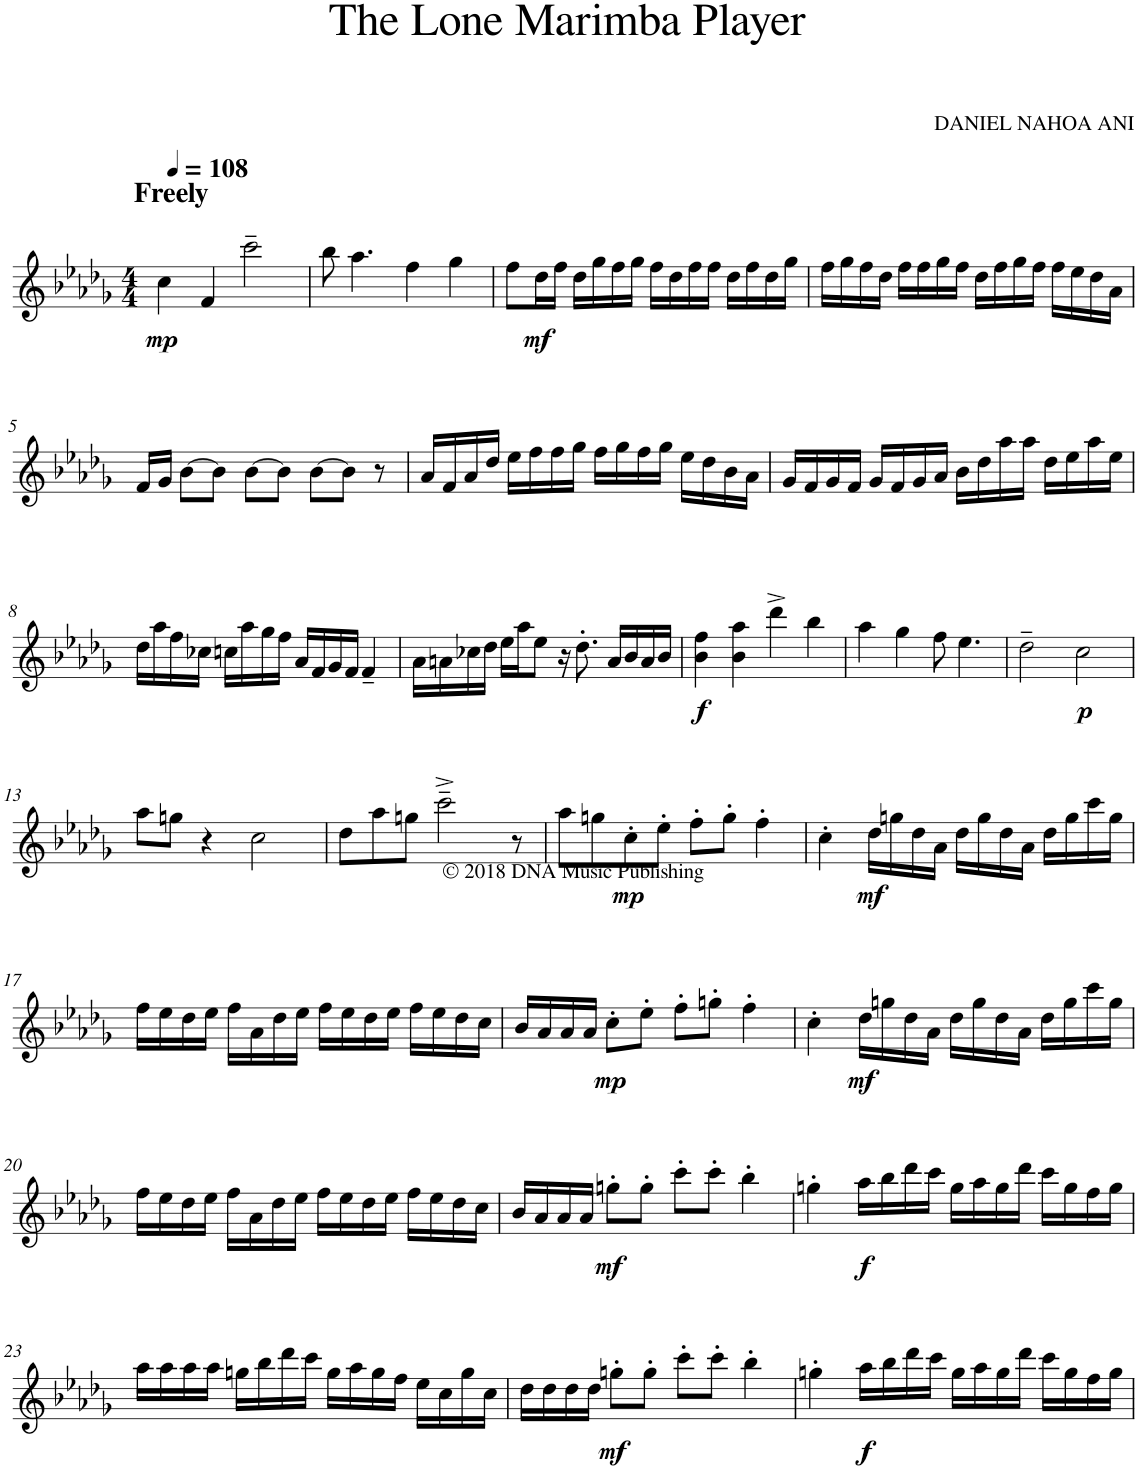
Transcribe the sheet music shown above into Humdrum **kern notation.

**kern	**dynam
*part1	*part1
*staff1	*staff1
*I"Marimba	*
*I'Mrm.	*
*clefG2	*
*k[b-e-a-d-g-]	*
*M4/4	*
*MM108	*
=1	=1
!	!LO:DY:b
4cc\	mp
!LO:TX:a:B:t=Freely	!
4f/	.
2ccc~\	.
=2	=2
8bb-\	.
4.aa-\	.
4ff\	.
4gg-\	.
=3	=3
8ff\L	.
!	!LO:DY:b
16dd-\L	mf
16ff\JJ	.
16dd-\LL	.
16gg-\	.
16ff\	.
16gg-\JJ	.
16ff\LL	.
16dd-\	.
16ff\	.
16ff\JJ	.
16dd-\LL	.
16ff\	.
16dd-\	.
16gg-\JJ	.
=4	=4
16ff\LL	.
16gg-\	.
16ff\	.
16dd-\JJ	.
16ff\LL	.
16ff\	.
16gg-\	.
16ff\JJ	.
16dd-\LL	.
16ff\	.
16gg-\	.
16ff\JJ	.
16ff\LL	.
16ee-\	.
16dd-\	.
16a-\JJ	.
!!LO:LB:g=z
=5	=5
16f/LL	.
16g-/JJ	.
[8b-\L	.
8b-\J]	.
[8b-\L	.
8b-\J]	.
[8b-\L	.
8b-\J]	.
8r	.
=6	=6
16a-/LL	.
16f/	.
16a-/	.
16dd-/JJ	.
16ee-\LL	.
16ff\	.
16ff\	.
16gg-\JJ	.
16ff\LL	.
16gg-\	.
16ff\	.
16gg-\JJ	.
16ee-\LL	.
16dd-\	.
16b-\	.
16a-\JJ	.
=7	=7
16g-/LL	.
16f/	.
16g-/	.
16f/JJ	.
16g-/LL	.
16f/	.
16g-/	.
16a-/JJ	.
16b-\LL	.
16dd-\	.
16aa-\	.
16aa-\JJ	.
16dd-\LL	.
16ee-\	.
16aa-\	.
16ee-\JJ	.
!!LO:LB:g=z
=8	=8
16dd-\LL	.
16aa-\	.
16ff\	.
16cc-X\JJ	.
16ccn\LL	.
16aa-\	.
16gg-\	.
16ff\JJ	.
16a-/LL	.
16f/	.
16g-/	.
16f/JJ	.
4f~/	.
=9	=9
16a-\LL	.
16an\	.
16cc-X\	.
16dd-\JJ	.
16ee-\LL	.
16aa-\J	.
8ee-\J	.
16r	.
8.dd-'\	.
16a/LL	.
16b-/	.
16a/	.
16b-/JJ	.
=10	=10
!	!LO:DY:b
4b-\ 4ff\	f
4b-\ 4aa-\	.
4ddd-^\	.
4bb-\	.
=11	=11
4aa-\	.
4gg-\	.
8ff\	.
4.ee-\	.
=12	=12
2dd-~\	.
!	!LO:DY:b
2cc\	p
!!LO:LB:g=z
=13	=13
8aa-\L	.
8ggn\J	.
4r	.
2cc\	.
=14	=14
8dd-\L	.
8aa-\	.
8ggn\J	.
2ccc~^\	.
8r	.
=15	=15
8aa-\L	.
8ggn\	.
!	!LO:DY:b
8cc'\	mp
8ee-'\J	.
8ff'\L	.
8gg'\J	.
4ff'\	.
=16	=16
4cc'\	.
!	!LO:DY:b
16dd-\LL	mf
16ggn\	.
16dd-\	.
16a-\JJ	.
16dd-\LL	.
16gg\	.
16dd-\	.
16a-\JJ	.
16dd-\LL	.
16gg\	.
16ccc\	.
16gg\JJ	.
!!LO:LB:g=z
=17	=17
16ff\LL	.
16ee-\	.
16dd-\	.
16ee-\JJ	.
16ff\LL	.
16a-\	.
16dd-\	.
16ee-\JJ	.
16ff\LL	.
16ee-\	.
16dd-\	.
16ee-\JJ	.
16ff\LL	.
16ee-\	.
16dd-\	.
16cc\JJ	.
=18	=18
16b-/LL	.
16a-/	.
16a-/	.
16a-/JJ	.
!	!LO:DY:b
8cc'\L	mp
8ee-'\J	.
8ff'\L	.
8ggn'\J	.
4ff'\	.
=19	=19
4cc'\	.
!	!LO:DY:b
16dd-\LL	mf
16ggn\	.
16dd-\	.
16a-\JJ	.
16dd-\LL	.
16gg\	.
16dd-\	.
16a-\JJ	.
16dd-\LL	.
16gg\	.
16ccc\	.
16gg\JJ	.
!!LO:LB:g=z
=20	=20
16ff\LL	.
16ee-\	.
16dd-\	.
16ee-\JJ	.
16ff\LL	.
16a-\	.
16dd-\	.
16ee-\JJ	.
16ff\LL	.
16ee-\	.
16dd-\	.
16ee-\JJ	.
16ff\LL	.
16ee-\	.
16dd-\	.
16cc\JJ	.
=21	=21
16b-/LL	.
16a-/	.
16a-/	.
16a-/JJ	.
!	!LO:DY:b
8ggn'\L	mf
8gg'\J	.
8ccc'\L	.
8ccc'\J	.
4bb-'\	.
=22	=22
4ggn'\	.
!	!LO:DY:b
16aa-\LL	f
16bb-\	.
16ddd-\	.
16ccc\JJ	.
16gg\LL	.
16aa-\	.
16gg\	.
16ddd-\JJ	.
16ccc\LL	.
16gg\	.
16ff\	.
16gg\JJ	.
!!LO:LB:g=z
=23	=23
16aa-\LL	.
16aa-\	.
16aa-\	.
16aa-\JJ	.
16ggn\LL	.
16bb-\	.
16ddd-\	.
16ccc\JJ	.
16gg\LL	.
16aa-\	.
16gg\	.
16ff\JJ	.
16ee-\LL	.
16cc\	.
16gg\	.
16cc\JJ	.
=24	=24
16dd-\LL	.
16dd-\	.
16dd-\	.
16dd-\JJ	.
!	!LO:DY:b
8ggn'\L	mf
8gg'\J	.
8ccc'\L	.
8ccc'\J	.
4bb-'\	.
=25	=25
4ggn'\	.
!	!LO:DY:b
16aa-\LL	f
16bb-\	.
16ddd-\	.
16ccc\JJ	.
16gg\LL	.
16aa-\	.
16gg\	.
16ddd-\JJ	.
16ccc\LL	.
16gg\	.
16ff\	.
16gg\JJ	.
=	=
*-	*-
